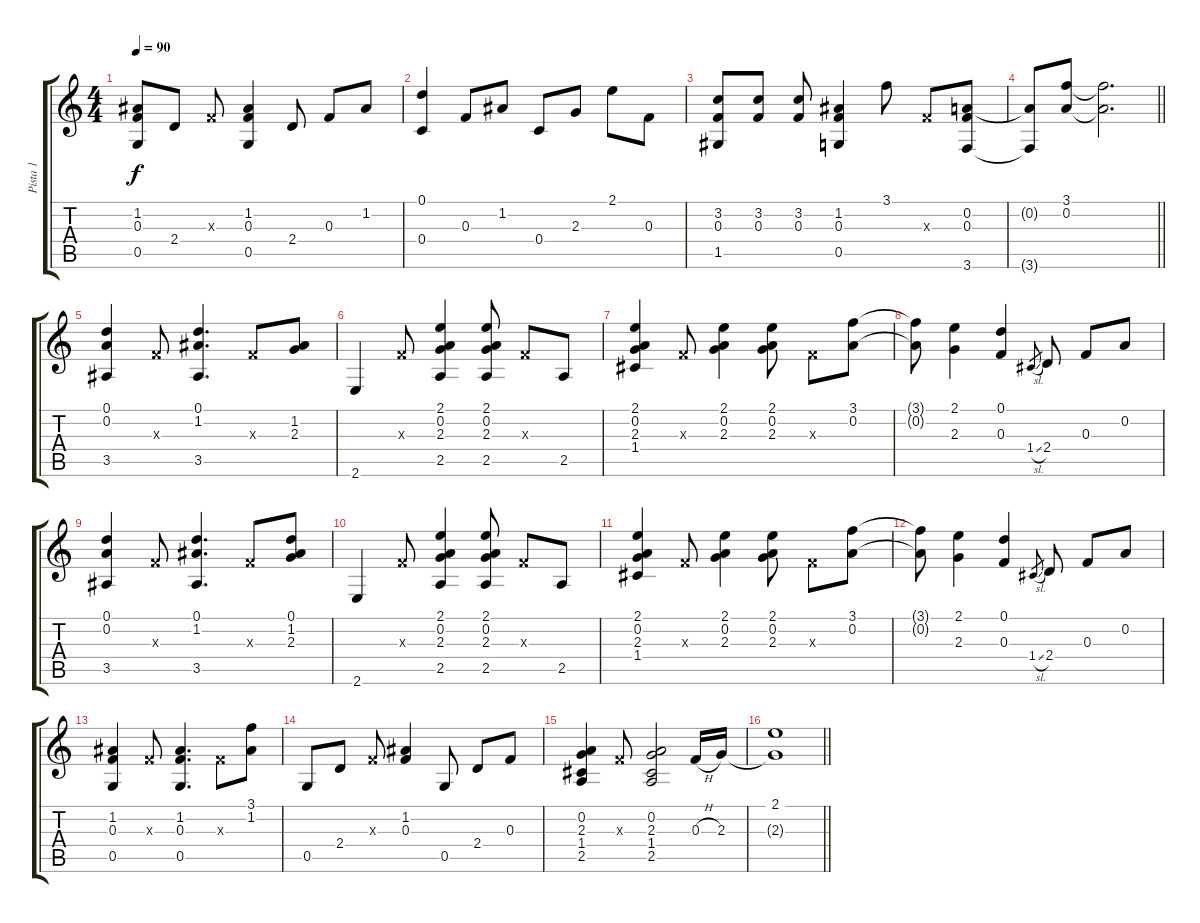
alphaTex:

\track ("Pista 1" "Pista 1") {instrument acousticguitarsteel}
\staff {score tabs}
\tuning (D4 A3 F3 C3 G2 D2) {hide}
\ts (4 4)
\tempo 90
\clef g2
\ks c
(1.2 0.3 0.5).8{dy f} 2.4.8 0.3{x}.8 (1.2 0.3 0.5).4 2.4.8 0.3.8 1.2.8 |
(0.1 0.4).4 0.3.8 1.2.8 0.4.8 2.3.8 2.1.8 0.3.8 |
(3.2 0.3 1.5).8 (3.2 0.3).8 (3.2 0.3).8 (1.2 0.3 0.5).4 3.1.8 0.3{x}.8 (0.2 0.3 3.6).8 |
\barLineRight lightlight
(0.2{t} 3.6{t}).8 (3.1 0.2).8 (3.1{t} 0.2{t}).2{d} |
(0.1 0.2 3.5).4 0.3{x}.8 (0.1 1.2 3.5).4{d} 0.3{x}.8 (1.2 2.3).8 |
2.6.4 0.3{x}.8 (2.1 0.2 2.3 2.5).4 (2.1 0.2 2.3 2.5).8 0.3{x}.8 2.5.8 |
(2.1 0.2 2.3 1.4).4 0.3{x}.8 (2.1 0.2 2.3).4 (2.1 0.2 2.3).8 0.3{x}.8 (3.1 0.2).8 |
(3.1{t} 0.2{t}).8 (2.1 2.3).4 (0.1 0.3).4 1.4{sl}.8{gr} 2.4.8 0.3.8 0.2.8 |
(0.1 0.2 3.5).4 0.3{x}.8 (0.1 1.2 3.5).4{d} 0.3{x}.8 (0.1 1.2 2.3).8 |
2.6.4 0.3{x}.8 (2.1 0.2 2.3 2.5).4 (2.1 0.2 2.3 2.5).8 0.3{x}.8 2.5.8 |
(2.1 0.2 2.3 1.4).4 0.3{x}.8 (2.1 0.2 2.3).4 (2.1 0.2 2.3).8 0.3{x}.8 (3.1 0.2).8 |
(3.1{t} 0.2{t}).8 (2.1 2.3).4 (0.1 0.3).4 1.4{sl}.8{gr} 2.4.8 0.3.8 0.2.8 |
(1.2 0.3 0.5).4 0.3{x}.8 (1.2 0.3 0.5).4{d} 0.3{x}.8 (3.1 1.2).8 |
0.5.8 2.4.8 0.3{x}.8 (1.2 0.3).4 0.5.8 2.4.8 0.3.8 |
(0.2 2.3 1.4 2.5).4 0.3{x}.8 (0.2 2.3 1.4 2.5).2 0.3{h}.16 2.3.16 |
\barLineRight lightlight
(2.1 2.3{t}).1
